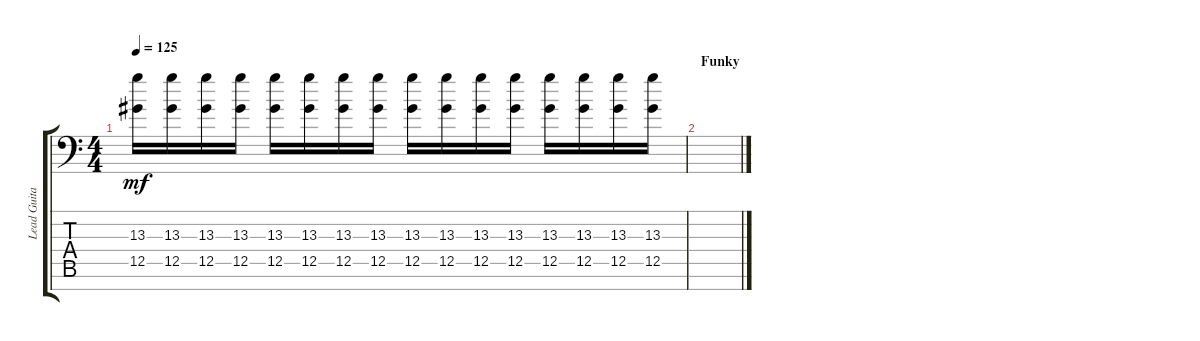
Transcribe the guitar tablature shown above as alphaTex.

\track ("Lead Guitar" "Lead Guita") {instrument distortionguitar}
\staff {score tabs}
\tuning (Eb4 Bb3 Gb3 Db3 Ab2 Eb2 Ab1) {hide}
\ts (4 4)
\tempo 125
\clef f4
\ks c
(13.3 12.5).16{dy mf} (13.3 12.5).16 (13.3 12.5).16 (13.3 12.5).16 (13.3 12.5).16 (13.3 12.5).16 (13.3 12.5).16 (13.3 12.5).16 (13.3 12.5).16 (13.3 12.5).16 (13.3 12.5).16 (13.3 12.5).16 (13.3 12.5).16 (13.3 12.5).16 (13.3 12.5).16 (13.3 12.5).16 |
\section ("" "Funky")
